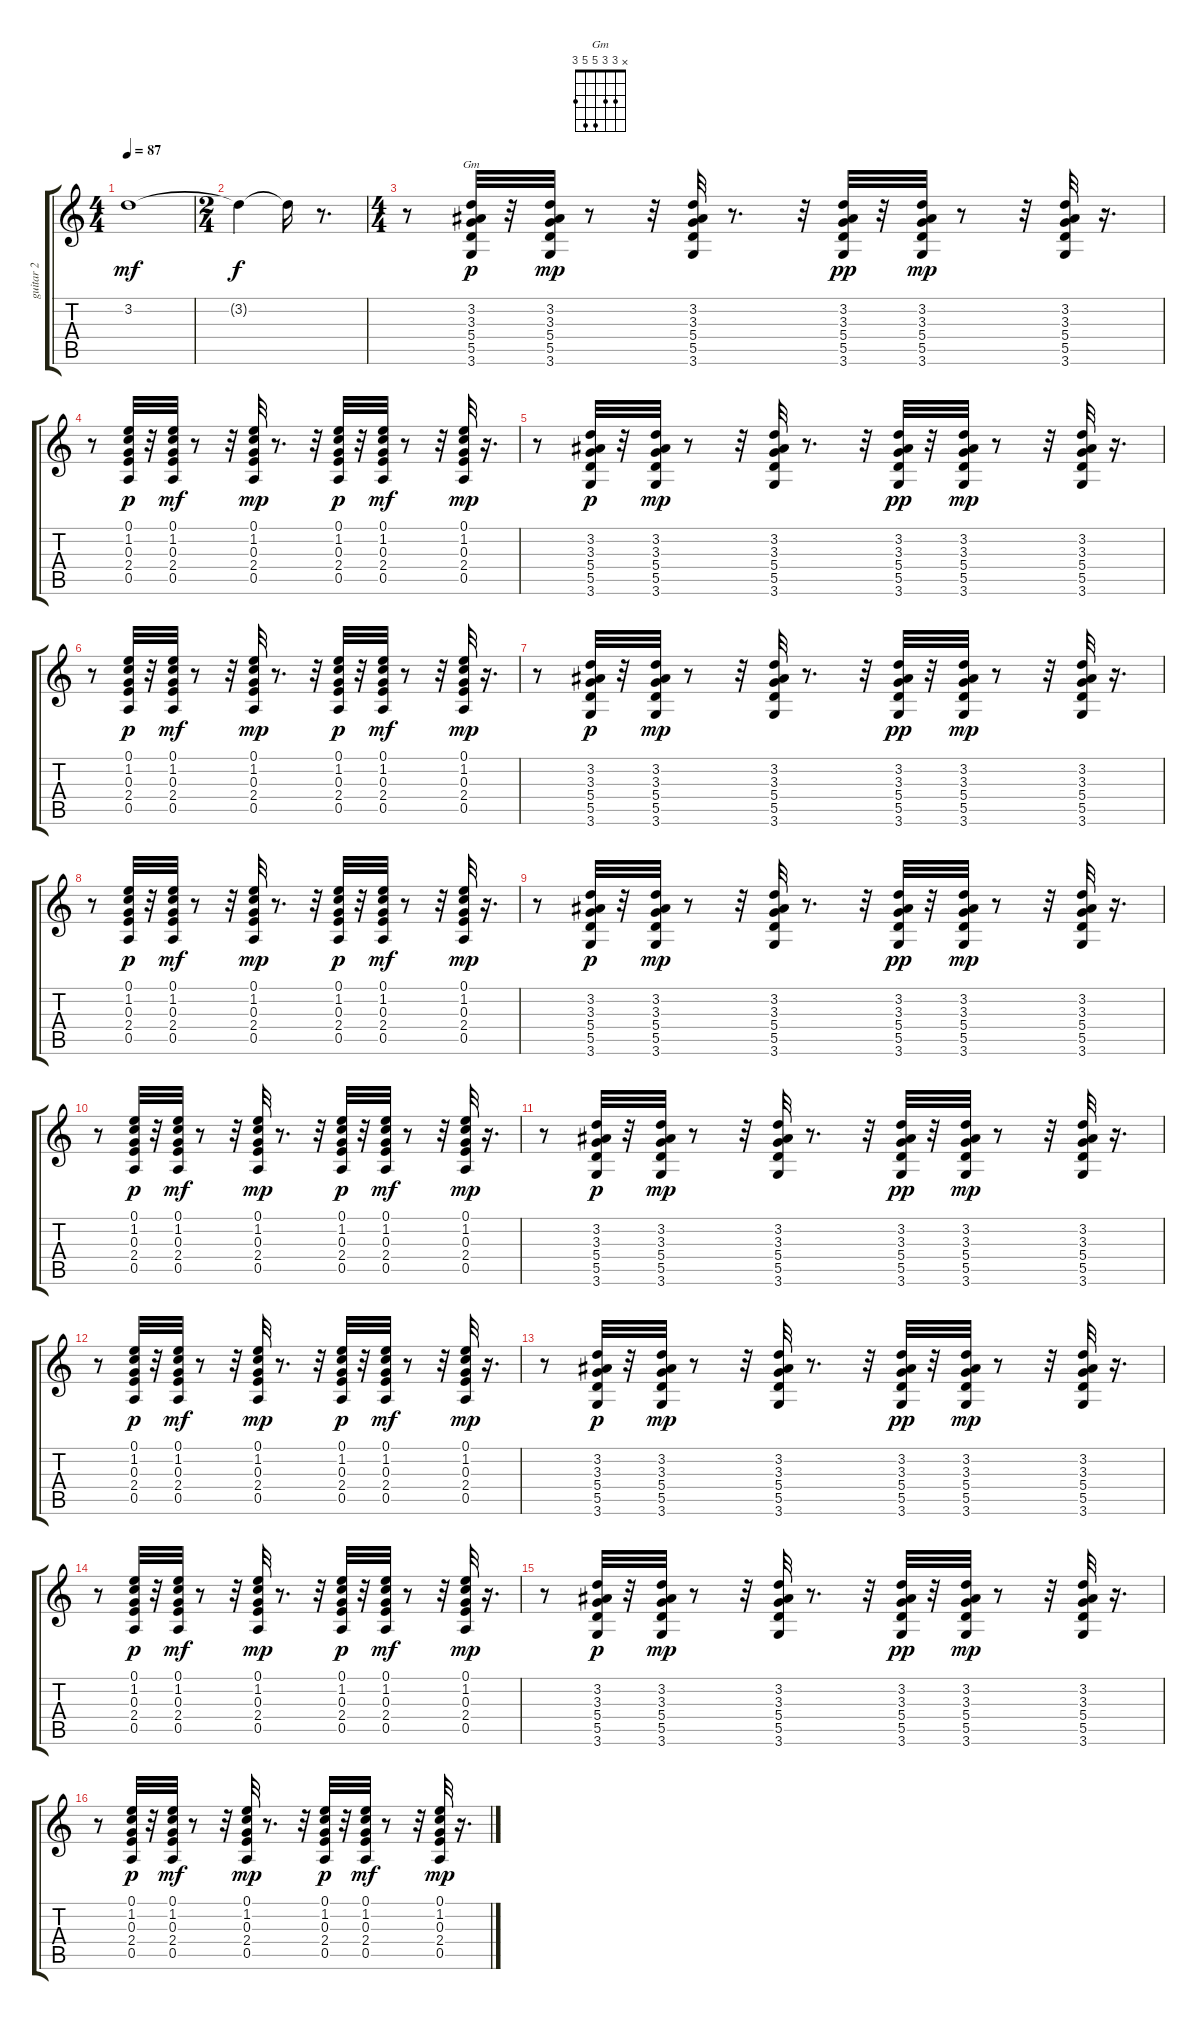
\track ("guitar 2" "guitar 2") {instrument acousticguitarnylon}
\staff {score tabs}
\tuning (E4 B3 G3 D3 A2 E2) {hide}
\chord ("Gm" x 3 3 5 5 3)
\ts (4 4)
\tempo 87
\clef g2
\ks c
3.2.1{dy mf} |
\ts (2 4)
3.2{t}.4{dy f} 3.2{t}.16 r.8{d} |
\ts (4 4)
r.8 (3.2 3.3 5.4 5.5 3.6).32{ch "Gm" dy p} r.32 (3.2 3.3 5.4 5.5 3.6).32{dy mp} r.8 r.32 (3.2 3.3 5.4 5.5 3.6).32 r.8{d} r.32 (3.2 3.3 5.4 5.5 3.6).32{dy pp} r.32 (3.2 3.3 5.4 5.5 3.6).32{dy mp} r.8 r.32 (3.2 3.3 5.4 5.5 3.6).32 r.16{d} |
r.8 (0.1 1.2 0.3 2.4 0.5).32{dy p} r.32 (0.1 1.2 0.3 2.4 0.5).32{dy mf} r.8 r.32 (0.1 1.2 0.3 2.4 0.5).32{dy mp} r.8{d} r.32 (0.1 1.2 0.3 2.4 0.5).32{dy p} r.32 (0.1 1.2 0.3 2.4 0.5).32{dy mf} r.8 r.32 (0.1 1.2 0.3 2.4 0.5).32{dy mp} r.16{d} |
r.8 (3.2 3.3 5.4 5.5 3.6).32{dy p} r.32 (3.2 3.3 5.4 5.5 3.6).32{dy mp} r.8 r.32 (3.2 3.3 5.4 5.5 3.6).32 r.8{d} r.32 (3.2 3.3 5.4 5.5 3.6).32{dy pp} r.32 (3.2 3.3 5.4 5.5 3.6).32{dy mp} r.8 r.32 (3.2 3.3 5.4 5.5 3.6).32 r.16{d} |
r.8 (0.1 1.2 0.3 2.4 0.5).32{dy p} r.32 (0.1 1.2 0.3 2.4 0.5).32{dy mf} r.8 r.32 (0.1 1.2 0.3 2.4 0.5).32{dy mp} r.8{d} r.32 (0.1 1.2 0.3 2.4 0.5).32{dy p} r.32 (0.1 1.2 0.3 2.4 0.5).32{dy mf} r.8 r.32 (0.1 1.2 0.3 2.4 0.5).32{dy mp} r.16{d} |
r.8 (3.2 3.3 5.4 5.5 3.6).32{dy p} r.32 (3.2 3.3 5.4 5.5 3.6).32{dy mp} r.8 r.32 (3.2 3.3 5.4 5.5 3.6).32 r.8{d} r.32 (3.2 3.3 5.4 5.5 3.6).32{dy pp} r.32 (3.2 3.3 5.4 5.5 3.6).32{dy mp} r.8 r.32 (3.2 3.3 5.4 5.5 3.6).32 r.16{d} |
r.8 (0.1 1.2 0.3 2.4 0.5).32{dy p} r.32 (0.1 1.2 0.3 2.4 0.5).32{dy mf} r.8 r.32 (0.1 1.2 0.3 2.4 0.5).32{dy mp} r.8{d} r.32 (0.1 1.2 0.3 2.4 0.5).32{dy p} r.32 (0.1 1.2 0.3 2.4 0.5).32{dy mf} r.8 r.32 (0.1 1.2 0.3 2.4 0.5).32{dy mp} r.16{d} |
r.8 (3.2 3.3 5.4 5.5 3.6).32{dy p} r.32 (3.2 3.3 5.4 5.5 3.6).32{dy mp} r.8 r.32 (3.2 3.3 5.4 5.5 3.6).32 r.8{d} r.32 (3.2 3.3 5.4 5.5 3.6).32{dy pp} r.32 (3.2 3.3 5.4 5.5 3.6).32{dy mp} r.8 r.32 (3.2 3.3 5.4 5.5 3.6).32 r.16{d} |
r.8 (0.1 1.2 0.3 2.4 0.5).32{dy p} r.32 (0.1 1.2 0.3 2.4 0.5).32{dy mf} r.8 r.32 (0.1 1.2 0.3 2.4 0.5).32{dy mp} r.8{d} r.32 (0.1 1.2 0.3 2.4 0.5).32{dy p} r.32 (0.1 1.2 0.3 2.4 0.5).32{dy mf} r.8 r.32 (0.1 1.2 0.3 2.4 0.5).32{dy mp} r.16{d} |
r.8 (3.2 3.3 5.4 5.5 3.6).32{dy p} r.32 (3.2 3.3 5.4 5.5 3.6).32{dy mp} r.8 r.32 (3.2 3.3 5.4 5.5 3.6).32 r.8{d} r.32 (3.2 3.3 5.4 5.5 3.6).32{dy pp} r.32 (3.2 3.3 5.4 5.5 3.6).32{dy mp} r.8 r.32 (3.2 3.3 5.4 5.5 3.6).32 r.16{d} |
r.8 (0.1 1.2 0.3 2.4 0.5).32{dy p} r.32 (0.1 1.2 0.3 2.4 0.5).32{dy mf} r.8 r.32 (0.1 1.2 0.3 2.4 0.5).32{dy mp} r.8{d} r.32 (0.1 1.2 0.3 2.4 0.5).32{dy p} r.32 (0.1 1.2 0.3 2.4 0.5).32{dy mf} r.8 r.32 (0.1 1.2 0.3 2.4 0.5).32{dy mp} r.16{d} |
r.8 (3.2 3.3 5.4 5.5 3.6).32{dy p} r.32 (3.2 3.3 5.4 5.5 3.6).32{dy mp} r.8 r.32 (3.2 3.3 5.4 5.5 3.6).32 r.8{d} r.32 (3.2 3.3 5.4 5.5 3.6).32{dy pp} r.32 (3.2 3.3 5.4 5.5 3.6).32{dy mp} r.8 r.32 (3.2 3.3 5.4 5.5 3.6).32 r.16{d} |
r.8 (0.1 1.2 0.3 2.4 0.5).32{dy p} r.32 (0.1 1.2 0.3 2.4 0.5).32{dy mf} r.8 r.32 (0.1 1.2 0.3 2.4 0.5).32{dy mp} r.8{d} r.32 (0.1 1.2 0.3 2.4 0.5).32{dy p} r.32 (0.1 1.2 0.3 2.4 0.5).32{dy mf} r.8 r.32 (0.1 1.2 0.3 2.4 0.5).32{dy mp} r.16{d} |
r.8 (3.2 3.3 5.4 5.5 3.6).32{dy p} r.32 (3.2 3.3 5.4 5.5 3.6).32{dy mp} r.8 r.32 (3.2 3.3 5.4 5.5 3.6).32 r.8{d} r.32 (3.2 3.3 5.4 5.5 3.6).32{dy pp} r.32 (3.2 3.3 5.4 5.5 3.6).32{dy mp} r.8 r.32 (3.2 3.3 5.4 5.5 3.6).32 r.16{d} |
r.8 (0.1 1.2 0.3 2.4 0.5).32{dy p} r.32 (0.1 1.2 0.3 2.4 0.5).32{dy mf} r.8 r.32 (0.1 1.2 0.3 2.4 0.5).32{dy mp} r.8{d} r.32 (0.1 1.2 0.3 2.4 0.5).32{dy p} r.32 (0.1 1.2 0.3 2.4 0.5).32{dy mf} r.8 r.32 (0.1 1.2 0.3 2.4 0.5).32{dy mp} r.16{d}
